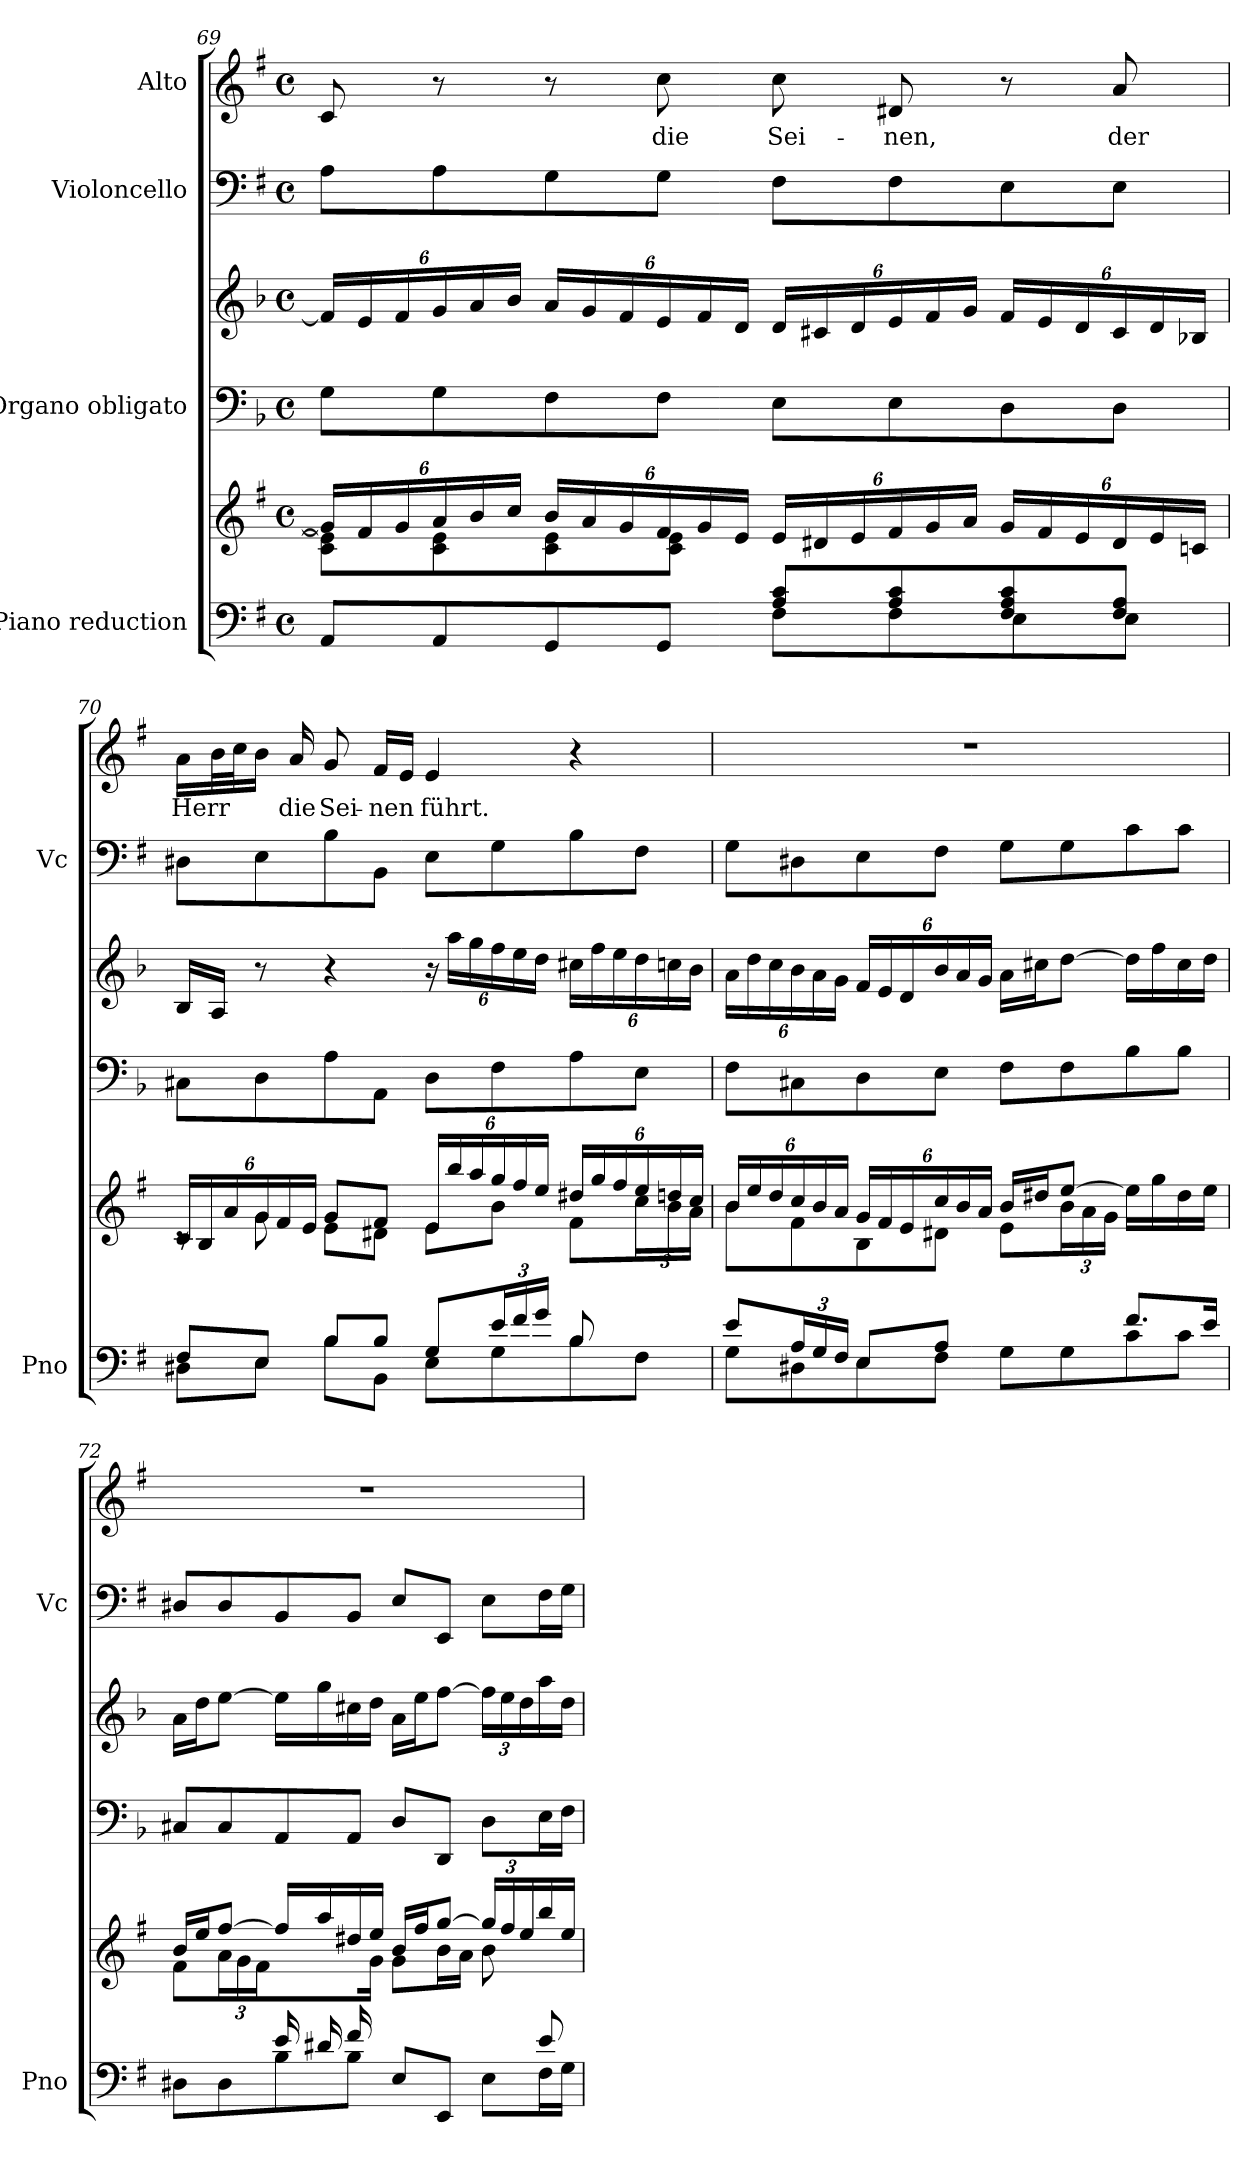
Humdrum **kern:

**kern	**kern	**kern	**kern	**kern	**kern	**text
*part4	*part4	*part3	*part3	*part2	*part1	*part1
*staff6	*staff5	*staff4	*staff3	*staff2	*staff1	*staff1
*I"Piano reduction	*	*I"Organo obligato	*	*I"Violoncello	*I"Alto	*
*I'Pno	*	*	*	*I'Vc	*	*
!!LO:PB:g=z
*clefF4	*clefG2	*clefF4	*clefG2	*clefF4	*clefG2	*
*	*	*ITrd-1c-2	*ITrd-1c-2	*	*	*
*k[f#]	*k[f#]	*k[f#]	*k[f#]	*k[f#]	*k[f#]	*
*M4/4	*M4/4	*M4/4	*M4/4	*M4/4	*M4/4	*
*met(c)	*met(c)	*met(c)	*met(c)	*met(c)	*met(c)	*
=69	=69	=69	=69	=69	=69	=69
*^	*	*	*	*	*	*
*	*	*Xbrackettup	*	*Xbrackettup	*	*	*
*	*	*^	*	*	*	*	*
8AA/L	2ryy	24g/LL]	8c\ 8e\]L	8A\L	24g/LL]	8A\L	8c/	.
.	.	24f#/	.	.	24f#/	.	.	.
.	.	24g/	.	.	24g/	.	.	.
8AA/	.	24a/	8c\ 8e\	8A\	24a/	8A\	8r	.
.	.	24b/	.	.	24b/	.	.	.
.	.	24cc/JJ	.	.	24cc/JJ	.	.	.
8GG/	.	24b/LL	8c\ 8e\	8G\	24b/LL	8G\	8r	.
.	.	24a/	.	.	24a/	.	.	.
.	.	24g/	.	.	24g/	.	.	.
!	!	!	!	!	!	!	!	!LO:LY:b
8GG/J	.	24f#/	8c\ 8e\J	8G\J	24f#/	8G\J	8cc\	die
.	.	24g/	.	.	24g/	.	.	.
.	.	24e/JJ	.	.	24e/JJ	.	.	.
!	!	!	!	!	!	!	!	!LO:LY:b
8A/ 8c/L	8F#\L	24e/LL	2ryy	8F#\L	24e/LL	8F#\L	8cc\	Sei-
.	.	24d#X/	.	.	24d#X/	.	.	.
.	.	24e/	.	.	24e/	.	.	.
!	!	!	!	!	!	!	!	!LO:LY:b
8A/ 8c/	8F#\	24f#/	.	8F#\	24f#/	8F#\	8d#X/	-nen,
.	.	24g/	.	.	24g/	.	.	.
.	.	24a/JJ	.	.	24a/JJ	.	.	.
8F#/ 8A/ 8c/	8E\	24g/LL	.	8E\	24g/LL	8E\	8r	.
.	.	24f#/	.	.	24f#/	.	.	.
.	.	24e/	.	.	24e/	.	.	.
!	!	!	!	!	!	!	!	!LO:LY:b
8F#/ 8A/J	8E\J	24d#/	.	8E\J	24d#/	8E\J	8a/	der
.	.	24e/	.	.	24e/	.	.	.
.	.	24cn/JJ	.	.	24cn/JJ	.	.	.
=70	=70	=70	=70	=70	=70	=70	=70	=70
*	*	*	*^	*	*	*	*	*
!	!	!	!	!	!	!	!	!	!LO:LY:b
8F#/L	8D#X\L	24c/LL	8rc	2..ryy	8D#X\L	16c/LL	8D#X\L	16a\LL	Herr
.	.	24B/	.	.	.	.	.	.	.
.	.	.	.	.	.	16B/JJ	.	32b\L	.
.	.	24a/	.	.	.	.	.	.	.
.	.	.	.	.	.	.	.	32cc\J	.
8E/J	8E\J	24g/	8g\	.	8E\	8r	8E\	16b\JJ	.
.	.	24f#/	.	.	.	.	.	.	.
!	!	!	!	!	!	!	!	!	!LO:LY:b
.	.	.	.	.	.	.	.	16a/	die
.	.	24e/JJ	.	.	.	.	.	.	.
!	!	!	!	!	!	!	!	!	!LO:LY:b
8B/L	8B\L	8g/L	8e\L	.	8B\	4r	8B\	8g/	Sei-
!	!	!	!	!	!	!	!	!	!LO:LY:b
8B/J	8BB\J	8f#/J	8d#X\J	.	8BB\J	.	8BB\J	16f#/LL	-nen
.	.	.	.	.	.	.	.	16e/JJ	.
!	!	!	!	!	!	!	!	!	!LO:LY:b
8G/L	8E\L	24e/LL	8e\L	.	8E\L	24r	8E\L	4e/	führt.
.	.	24bb/	.	.	.	24bb\LL	.	.	.
.	.	24aa/	.	.	.	24aa\	.	.	.
*Xbrackettup	*	*	*	*	*	*	*	*	*
24e/L	8G\	24gg/	8b\J	.	8G\	24gg\	8G\	.	.
24f#/	.	24ff#/	.	.	.	24ff#\	.	.	.
24g/JJ	.	24ee/JJ	.	.	.	24ee\JJ	.	.	.
8B/L	8B\	24dd#X/LL	8f#\L	.	8B\	24dd#X\LL	8B\	4r	.
.	.	24gg/	.	.	.	24gg\	.	.	.
.	.	24ff#/	.	.	.	24ff#\	.	.	.
8ryy	8F#\J	24ee/	24cc\L	8a\J	8F#\J	24ee\	8F#\J	.	.
.	.	24ddn/	24b\	.	.	24ddn\	.	.	.
.	.	24cc/JJ	24a\JJ	.	.	24cc\JJ	.	.	.
*	*	*	*v	*v	*	*	*	*	*
!!LO:LB:g=z
=71	=71	=71	=71	=71	=71	=71	=71	=71
8e/L	8G\L	24b/LL	8b\L	8G\L	24b\LL	8G\L	1r	.
.	.	24ee/	.	.	24ee\	.	.	.
.	.	24dd/	.	.	24dd\	.	.	.
24A/L	8D#X\	24cc/	8f#\	8D#X\	24cc\	8D#X\	.	.
24G/	.	24b/	.	.	24b\	.	.	.
24F#/JJ	.	24a/JJ	.	.	24a\JJ	.	.	.
8E/L	8E\	24g/LL	8B\	8E\	24g/LL	8E\	.	.
.	.	24f#/	.	.	24f#/	.	.	.
.	.	24e/	.	.	24e/	.	.	.
8A/J	8F#\J	24cc/	8d#X\J	8F#\J	24cc/	8F#\J	.	.
.	.	24b/	.	.	24b/	.	.	.
.	.	24a/JJ	.	.	24a/JJ	.	.	.
4ryy	8G\L	16b/LL	8e\L	8G\L	16b\LL	8G\L	.	.
.	.	16dd#X/J	.	.	16dd#X\J	.	.	.
.	8G\	[8ee/J	24b\L	8G\	[8ee\J	8G\	.	.
.	.	.	24a\	.	.	.	.	.
.	.	.	24g\JJ	.	.	.	.	.
8.f#/L	8c\	16ee\LL]	4ryy	8c\	16ee\LL]	8c\	.	.
.	.	16gg\	.	.	16gg\	.	.	.
.	8c\J	16dd#\	.	8c\J	16dd#\	8c\J	.	.
16e/Jk	.	16ee\JJ	.	.	16ee\JJ	.	.	.
=72	=72	=72	=72	=72	=72	=72	=72	=72
4ryy	8D#X\L	16b/LL	8f#\L	8D#X/L	16b\LL	8D#X/L	1r	.
.	.	16ee/J	.	.	16ee\J	.	.	.
.	8D#\	[8ff#/J	24a\L	8D#/	[8ff#\J	8D#/	.	.
.	.	.	24g\	.	.	.	.	.
.	.	.	24f#\JJ	.	.	.	.	.
16e/LL	8B\	16ff#/LL]	8.ryy	8BB/	16ff#\LL]	8BB/	.	.
16d#X/	.	16aa/	.	.	16aa\	.	.	.
16f#/	8B\J	16dd#X/	.	8BB/J	16dd#X\	8BB/J	.	.
4..ryy	.	16ee/JJ	16g\JJ	.	16ee\JJ	.	.	.
.	8E/L	16b/LL	8g\L	8E/L	16b\LL	8E/L	.	.
.	.	16ff#/J	.	.	16ff#\J	.	.	.
.	8EE/J	[8gg/J	16b\L	8EE/J	[8gg\J	8EE/J	.	.
.	.	.	16a\JJ	.	.	.	.	.
.	8E\L	24gg/LL]	8b\L	8E\L	24gg\LL]	8E\L	.	.
.	.	24ff#/	.	.	24ff#\	.	.	.
.	.	24ee/	.	.	24ee\	.	.	.
8e/J	16F#\L	16bb/	8ryy	16F#\L	16bb\	16F#\L	.	.
.	16G\JJ	16ee/JJ	.	16G\JJ	16ee\JJ	16G\JJ	.	.
*v	*v	*	*	*	*	*	*	*
*	*v	*v	*	*	*	*	*
=	=	=	=	=	=	=
*-	*-	*-	*-	*-	*-	*-
